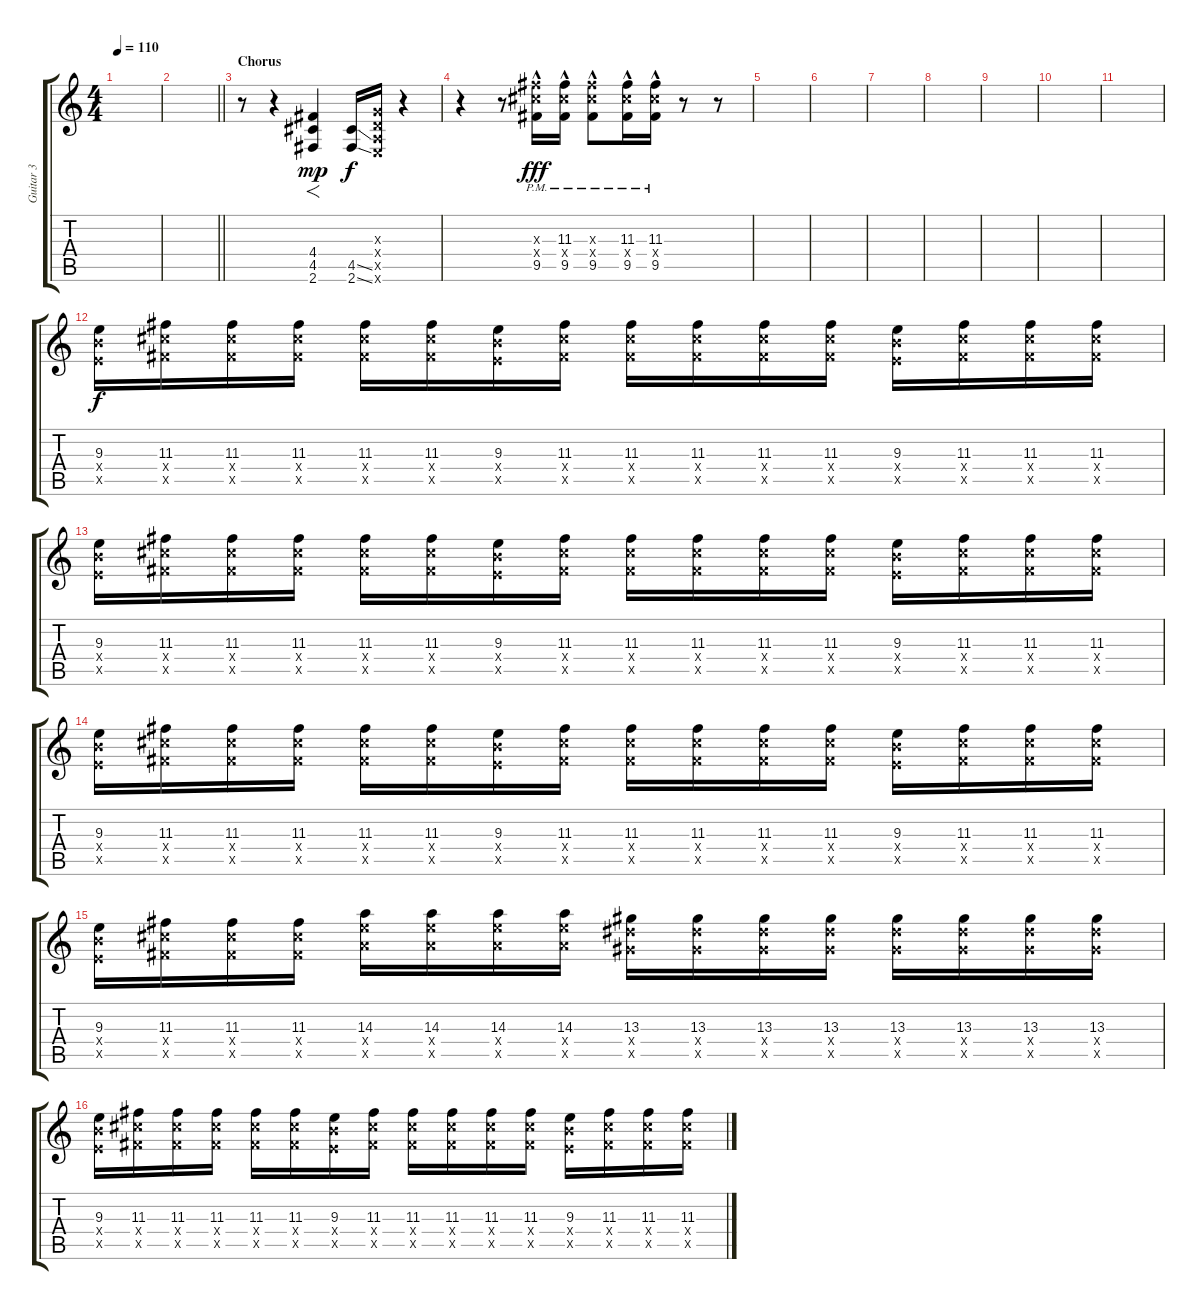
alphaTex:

\track ("Guitar 3" "Guitar 3") {instrument distortionguitar}
\staff {score tabs}
\tuning (E4 B3 G3 D3 A2 E2) {hide}
\ts (4 4)
\tempo 110
\clef g2
\ks c
|
\barLineRight lightlight
|
\section ("" "Chorus")
r.8 r.4 (4.4 4.5 2.6).4{f dy mp} (4.5{ss} 2.6{ss}).16{dy f} (0.3{x} 0.4{x} 0.5{x} 0.6{x}).16 r.4 |
r.4 r.8 (11.3{hac pm x} 11.4{hac x} 9.5{hac pm}).16{dy fff} (11.3{hac pm} 11.4{hac x} 9.5{hac pm}).16 (11.3{hac pm x} 11.4{hac x} 9.5{hac pm}).8 (11.3{hac pm} 11.4{hac x} 9.5{hac pm}).16 (11.3{hac pm} 11.4{hac x} 9.5{hac pm}).16 r.8 r.8 |
|
|
|
|
|
|
|
(9.3 9.4{x} 7.5{x}).16{dy f} (11.3 11.4{x} 9.5{x}).16 (11.3 11.4{x} 9.5{x}).16 (11.3 11.4{x} 9.5{x}).16 (11.3 11.4{x} 9.5{x}).16 (11.3 11.4{x} 9.5{x}).16 (9.3 9.4{x} 7.5{x}).16 (11.3 11.4{x} 9.5{x}).16 (11.3 11.4{x} 9.5{x}).16 (11.3 11.4{x} 9.5{x}).16 (11.3 11.4{x} 9.5{x}).16 (11.3 11.4{x} 9.5{x}).16 (9.3 9.4{x} 7.5{x}).16 (11.3 11.4{x} 9.5{x}).16 (11.3 11.4{x} 9.5{x}).16 (11.3 11.4{x} 9.5{x}).16 |
(9.3 9.4{x} 7.5{x}).16 (11.3 11.4{x} 9.5{x}).16 (11.3 11.4{x} 9.5{x}).16 (11.3 11.4{x} 9.5{x}).16 (11.3 11.4{x} 9.5{x}).16 (11.3 11.4{x} 9.5{x}).16 (9.3 9.4{x} 7.5{x}).16 (11.3 11.4{x} 9.5{x}).16 (11.3 11.4{x} 9.5{x}).16 (11.3 11.4{x} 9.5{x}).16 (11.3 11.4{x} 9.5{x}).16 (11.3 11.4{x} 9.5{x}).16 (9.3 9.4{x} 7.5{x}).16 (11.3 11.4{x} 9.5{x}).16 (11.3 11.4{x} 9.5{x}).16 (11.3 11.4{x} 9.5{x}).16 |
(9.3 9.4{x} 7.5{x}).16 (11.3 11.4{x} 9.5{x}).16 (11.3 11.4{x} 9.5{x}).16 (11.3 11.4{x} 9.5{x}).16 (11.3 11.4{x} 9.5{x}).16 (11.3 11.4{x} 9.5{x}).16 (9.3 9.4{x} 7.5{x}).16 (11.3 11.4{x} 9.5{x}).16 (11.3 11.4{x} 9.5{x}).16 (11.3 11.4{x} 9.5{x}).16 (11.3 11.4{x} 9.5{x}).16 (11.3 11.4{x} 9.5{x}).16 (9.3 9.4{x} 7.5{x}).16 (11.3 11.4{x} 9.5{x}).16 (11.3 11.4{x} 9.5{x}).16 (11.3 11.4{x} 9.5{x}).16 |
(9.3 9.4{x} 7.5{x}).16 (11.3 11.4{x} 9.5{x}).16 (11.3 11.4{x} 9.5{x}).16 (11.3 11.4{x} 9.5{x}).16 (14.3 14.4{x} 12.5{x}).16 (14.3 14.4{x} 12.5{x}).16 (14.3 14.4{x} 12.5{x}).16 (14.3 14.4{x} 12.5{x}).16 (13.3 13.4{x} 11.5{x}).16 (13.3 13.4{x} 11.5{x}).16 (13.3 13.4{x} 11.5{x}).16 (13.3 13.4{x} 11.5{x}).16 (13.3 13.4{x} 11.5{x}).16 (13.3 13.4{x} 11.5{x}).16 (13.3 13.4{x} 11.5{x}).16 (13.3 13.4{x} 11.5{x}).16 |
(9.3 9.4{x} 7.5{x}).16 (11.3 11.4{x} 9.5{x}).16 (11.3 11.4{x} 9.5{x}).16 (11.3 11.4{x} 9.5{x}).16 (11.3 11.4{x} 9.5{x}).16 (11.3 11.4{x} 9.5{x}).16 (9.3 9.4{x} 7.5{x}).16 (11.3 11.4{x} 9.5{x}).16 (11.3 11.4{x} 9.5{x}).16 (11.3 11.4{x} 9.5{x}).16 (11.3 11.4{x} 9.5{x}).16 (11.3 11.4{x} 9.5{x}).16 (9.3 9.4{x} 7.5{x}).16 (11.3 11.4{x} 9.5{x}).16 (11.3 11.4{x} 9.5{x}).16 (11.3 11.4{x} 9.5{x}).16
